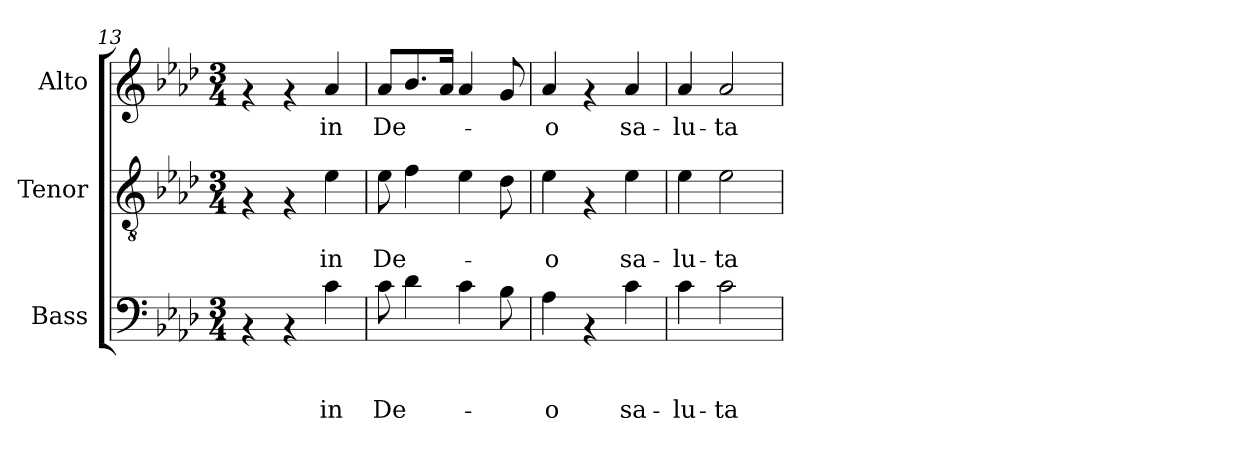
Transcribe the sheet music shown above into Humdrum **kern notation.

**kern	**text	**text	**text	**kern	**text	**text	**kern	**text
*part3	*part3	*part3	*part3	*part2	*part2	*part2	*part1	*part1
*staff3	*staff3	*staff3	*staff3	*staff2	*staff2	*staff2	*staff1	*staff1
*I"Bass	*	*	*	*I"Tenor	*	*	*I"Alto	*
*I'B.	*	*	*	*I'T.	*	*	*I'A.	*
!!LO:LB:g=z
*clefF4	*	*	*	*clefGv2	*	*	*clefG2	*
*ITrd-3c-5	*	*	*	*ITrd-3c-5	*	*	*ITrd2c3	*
*k[b-e-a-d-g-]	*	*	*	*k[b-e-a-d-g-]	*	*	*k[b-]	*
*D-:	*	*	*	*D-:	*	*	*F:	*
*M3/4	*	*	*	*M3/4	*	*	*M3/4	*
=13	=13	=13	=13	=13	=13	=13	=13	=13
4rAA	.	.	.	4rF	.	.	4rf	.
4rAA	.	.	.	4rF	.	.	4rf	.
!	!	!	!LO:LY:b	!	!	!LO:LY:b	!	!LO:LY:b:rj
4f\	.	.	in	4a-\	.	in	4f/	in
=14	=14	=14	=14	=14	=14	=14	=14	=14
!	!	!	!LO:LY:b	!	!	!LO:LY:b	!	!LO:LY:b:rj
8f\	.	.	De-	8a-\	.	De-	8f/L	De-
4g-\	.	.	.	4b-\	.	.	8.g/	.
.	.	.	.	.	.	.	16f/Jk	.
4f\	.	.	.	4a-\	.	.	4f/	.
8e-\	.	.	.	8g-\	.	.	8e/	.
=15	=15	=15	=15	=15	=15	=15	=15	=15
!	!	!	!LO:LY:b	!	!	!LO:LY:b	!	!LO:LY:b:rj
4d-\	.	.	-o	4a-\	.	-o	4f/	-o
4rAA	.	.	.	4rF	.	.	4rf	.
!	!	!	!LO:LY:b	!	!	!LO:LY:b	!	!LO:LY:b:rj
4f\	.	.	sa-	4a-\	.	sa-	4f/	sa-
=16	=16	=16	=16	=16	=16	=16	=16	=16
!	!	!	!LO:LY:b	!	!	!LO:LY:b	!	!LO:LY:b:rj
4f\	.	.	-lu-	4a-\	.	-lu-	4f/	-lu-
!	!	!	!LO:LY:b	!	!	!LO:LY:b	!	!LO:LY:b:rj
2f\	.	.	-ta-	2a-\	.	-ta-	2f/	-ta-
=	=	=	=	=	=	=	=	=
*-	*-	*-	*-	*-	*-	*-	*-	*-
